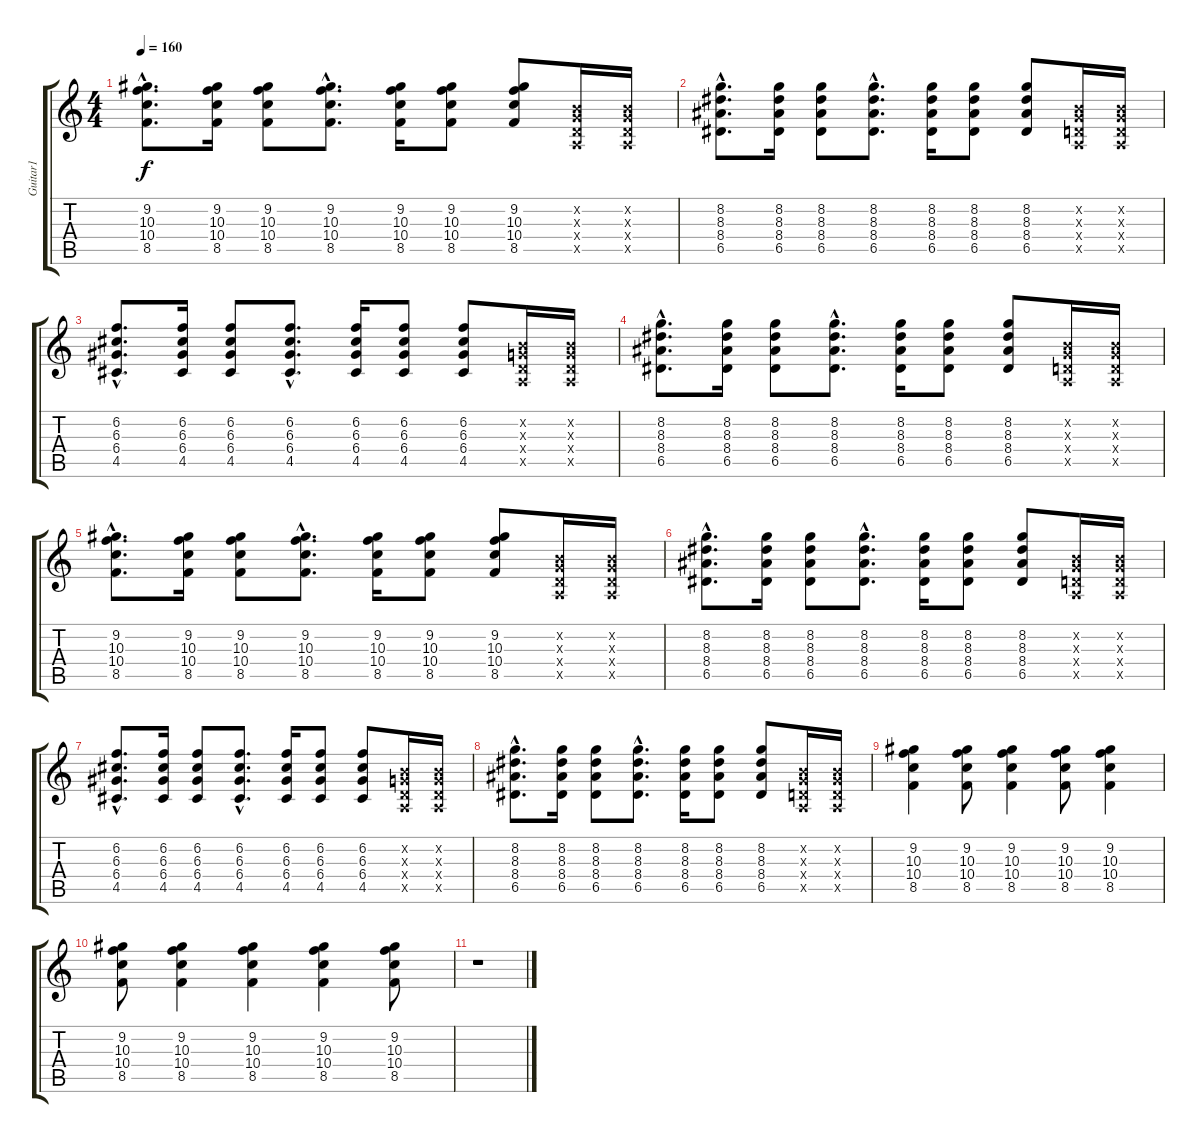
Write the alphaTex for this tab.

\track ("Guitar1" "Guitar1") {instrument distortionguitar}
\staff {score tabs}
\tuning (E4 B3 G3 D3 A2 E2) {hide}
\ts (4 4)
\tempo 160
\clef g2
\ks c
(9.2{hac} 10.3{hac} 10.4{hac} 8.5{hac}).8{d dy f} (9.2 10.3 10.4 8.5).16 (9.2 10.3 10.4 8.5).8 (9.2{hac} 10.3{hac} 10.4{hac} 8.5{hac}).8{d} (9.2 10.3 10.4 8.5).16 (9.2 10.3 10.4 8.5).8 (9.2 10.3 10.4 8.5).8 (0.2{x} 0.3{x} 0.4{x} 0.5{x}).16 (0.2{x} 0.3{x} 0.4{x} 0.5{x}).16 |
(8.2{hac} 8.3{hac} 8.4{hac} 6.5{hac}).8{d} (8.2 8.3 8.4 6.5).16 (8.2 8.3 8.4 6.5).8 (8.2{hac} 8.3{hac} 8.4{hac} 6.5{hac}).8{d} (8.2 8.3 8.4 6.5).16 (8.2 8.3 8.4 6.5).8 (8.2 8.3 8.4 6.5).8 (0.2{x} 0.3{x} 0.4{x} 0.5{x}).16 (0.2{x} 0.3{x} 0.4{x} 0.5{x}).16 |
(6.2{hac} 6.3{hac} 6.4{hac} 4.5{hac}).8{d} (6.2 6.3 6.4 4.5).16 (6.2 6.3 6.4 4.5).8 (6.2{hac} 6.3{hac} 6.4{hac} 4.5{hac}).8{d} (6.2 6.3 6.4 4.5).16 (6.2 6.3 6.4 4.5).8 (6.2 6.3 6.4 4.5).8 (0.2{x} 0.3{x} 0.4{x} 0.5{x}).16 (0.2{x} 0.3{x} 0.4{x} 0.5{x}).16 |
(8.2{hac} 8.3{hac} 8.4{hac} 6.5{hac}).8{d} (8.2 8.3 8.4 6.5).16 (8.2 8.3 8.4 6.5).8 (8.2{hac} 8.3{hac} 8.4{hac} 6.5{hac}).8{d} (8.2 8.3 8.4 6.5).16 (8.2 8.3 8.4 6.5).8 (8.2 8.3 8.4 6.5).8 (0.2{x} 0.3{x} 0.4{x} 0.5{x}).16 (0.2{x} 0.3{x} 0.4{x} 0.5{x}).16 |
(9.2{hac} 10.3{hac} 10.4{hac} 8.5{hac}).8{d} (9.2 10.3 10.4 8.5).16 (9.2 10.3 10.4 8.5).8 (9.2{hac} 10.3{hac} 10.4{hac} 8.5{hac}).8{d} (9.2 10.3 10.4 8.5).16 (9.2 10.3 10.4 8.5).8 (9.2 10.3 10.4 8.5).8 (0.2{x} 0.3{x} 0.4{x} 0.5{x}).16 (0.2{x} 0.3{x} 0.4{x} 0.5{x}).16 |
(8.2{hac} 8.3{hac} 8.4{hac} 6.5{hac}).8{d} (8.2 8.3 8.4 6.5).16 (8.2 8.3 8.4 6.5).8 (8.2{hac} 8.3{hac} 8.4{hac} 6.5{hac}).8{d} (8.2 8.3 8.4 6.5).16 (8.2 8.3 8.4 6.5).8 (8.2 8.3 8.4 6.5).8 (0.2{x} 0.3{x} 0.4{x} 0.5{x}).16 (0.2{x} 0.3{x} 0.4{x} 0.5{x}).16 |
(6.2{hac} 6.3{hac} 6.4{hac} 4.5{hac}).8{d} (6.2 6.3 6.4 4.5).16 (6.2 6.3 6.4 4.5).8 (6.2{hac} 6.3{hac} 6.4{hac} 4.5{hac}).8{d} (6.2 6.3 6.4 4.5).16 (6.2 6.3 6.4 4.5).8 (6.2 6.3 6.4 4.5).8 (0.2{x} 0.3{x} 0.4{x} 0.5{x}).16 (0.2{x} 0.3{x} 0.4{x} 0.5{x}).16 |
(8.2{hac} 8.3{hac} 8.4{hac} 6.5{hac}).8{d} (8.2 8.3 8.4 6.5).16 (8.2 8.3 8.4 6.5).8 (8.2{hac} 8.3{hac} 8.4{hac} 6.5{hac}).8{d} (8.2 8.3 8.4 6.5).16 (8.2 8.3 8.4 6.5).8 (8.2 8.3 8.4 6.5).8 (0.2{x} 0.3{x} 0.4{x} 0.5{x}).16 (0.2{x} 0.3{x} 0.4{x} 0.5{x}).16 |
(9.2 10.3 10.4 8.5).4 (9.2 10.3 10.4 8.5).8 (9.2 10.3 10.4 8.5).4 (9.2 10.3 10.4 8.5).8 (9.2 10.3 10.4 8.5).4 |
(9.2 10.3 10.4 8.5).8 (9.2 10.3 10.4 8.5).4 (9.2 10.3 10.4 8.5).4 (9.2 10.3 10.4 8.5).4 (9.2 10.3 10.4 8.5).8 |
r.1
